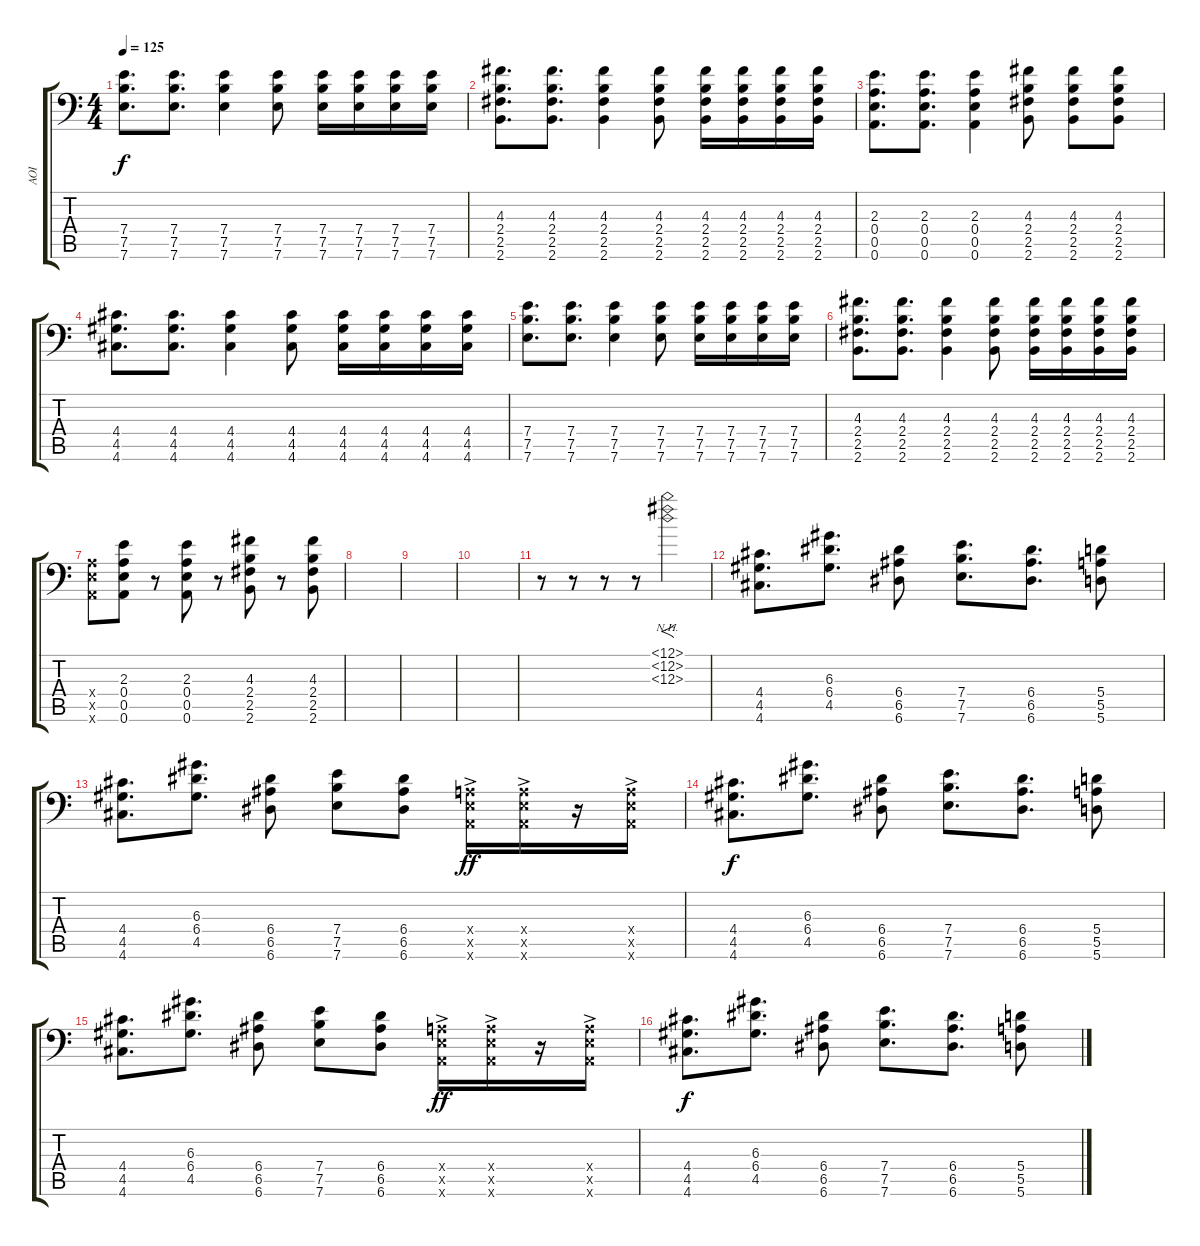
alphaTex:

\track ("AOI" "AOI") {instrument distortionguitar}
\staff {score tabs}
\tuning (B3 Gb3 D3 A2 E2 A1) {hide}
\ts (4 4)
\tempo 125
\clef f4
\ks c
(7.4 7.5 7.6).8{d dy f} (7.4 7.5 7.6).8{d} (7.4 7.5 7.6).4 (7.4 7.5 7.6).8 (7.4 7.5 7.6).16 (7.4 7.5 7.6).16 (7.4 7.5 7.6).16 (7.4 7.5 7.6).16 |
(4.3 2.4 2.5 2.6).8{d} (4.3 2.4 2.5 2.6).8{d} (4.3 2.4 2.5 2.6).4 (4.3 2.4 2.5 2.6).8 (4.3 2.4 2.5 2.6).16 (4.3 2.4 2.5 2.6).16 (4.3 2.4 2.5 2.6).16 (4.3 2.4 2.5 2.6).16 |
(2.3 0.4 0.5 0.6).8{d} (2.3 0.4 0.5 0.6).8{d} (2.3 0.4 0.5 0.6).4 (4.3 2.4 2.5 2.6).8 (4.3 2.4 2.5 2.6).8 (4.3 2.4 2.5 2.6).8 |
(4.4 4.5 4.6).8{d} (4.4 4.5 4.6).8{d} (4.4 4.5 4.6).4 (4.4 4.5 4.6).8 (4.4 4.5 4.6).16 (4.4 4.5 4.6).16 (4.4 4.5 4.6).16 (4.4 4.5 4.6).16 |
(7.4 7.5 7.6).8{d} (7.4 7.5 7.6).8{d} (7.4 7.5 7.6).4 (7.4 7.5 7.6).8 (7.4 7.5 7.6).16 (7.4 7.5 7.6).16 (7.4 7.5 7.6).16 (7.4 7.5 7.6).16 |
(4.3 2.4 2.5 2.6).8{d} (4.3 2.4 2.5 2.6).8{d} (4.3 2.4 2.5 2.6).4 (4.3 2.4 2.5 2.6).8 (4.3 2.4 2.5 2.6).16 (4.3 2.4 2.5 2.6).16 (4.3 2.4 2.5 2.6).16 (4.3 2.4 2.5 2.6).16 |
(0.4{x} 0.5{x} 0.6{x}).8 (2.3 0.4 0.5 0.6).8 r.8 (2.3 0.4 0.5 0.6).8 r.8 (4.3 2.4 2.5 2.6).8 r.8 (4.3 2.4 2.5 2.6).8 |
|
|
|
r.8 r.8 r.8 r.8 (0.1{nh} 0.2{nh} 0.3{nh}).2{f} |
(4.4 4.5 4.6).8{d} (6.3 6.4 4.5).8{d} (6.4 6.5 6.6).8 (7.4 7.5 7.6).8{d} (6.4 6.5 6.6).8{d} (5.4 5.5 5.6).8 |
(4.4 4.5 4.6).8{d} (6.3 6.4 4.5).8{d} (6.4 6.5 6.6).8 (7.4 7.5 7.6).8 (6.4 6.5 6.6).8 (0.4{ac x} 0.5{ac x} 0.6{ac x}).16{dy ff} (0.4{ac x} 0.5{ac x} 0.6{ac x}).16 r.16 (0.4{ac x} 0.5{ac x} 0.6{ac x}).16 |
(4.4 4.5 4.6).8{d dy f} (6.3 6.4 4.5).8{d} (6.4 6.5 6.6).8 (7.4 7.5 7.6).8{d} (6.4 6.5 6.6).8{d} (5.4 5.5 5.6).8 |
(4.4 4.5 4.6).8{d} (6.3 6.4 4.5).8{d} (6.4 6.5 6.6).8 (7.4 7.5 7.6).8 (6.4 6.5 6.6).8 (0.4{ac x} 0.5{ac x} 0.6{ac x}).16{dy ff} (0.4{ac x} 0.5{ac x} 0.6{ac x}).16 r.16 (0.4{ac x} 0.5{ac x} 0.6{ac x}).16 |
(4.4 4.5 4.6).8{d dy f} (6.3 6.4 4.5).8{d} (6.4 6.5 6.6).8 (7.4 7.5 7.6).8{d} (6.4 6.5 6.6).8{d} (5.4 5.5 5.6).8
